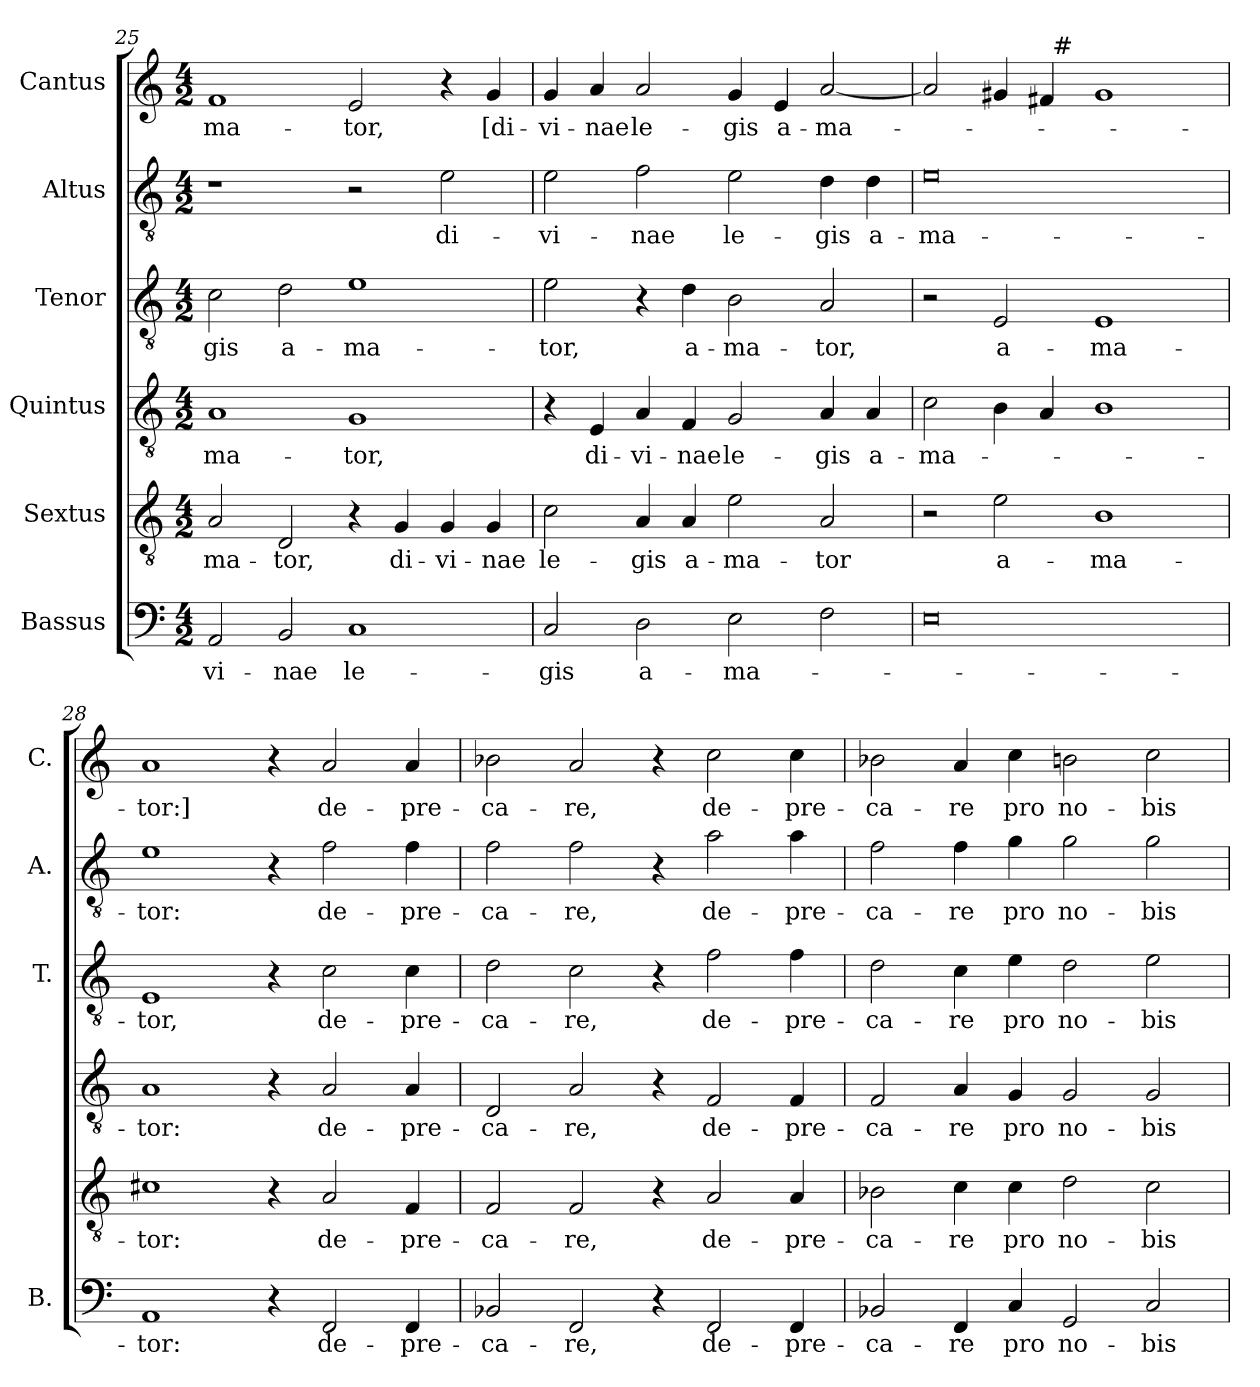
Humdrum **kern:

**kern	**text	**kern	**text	**kern	**text	**kern	**text	**kern	**text	**kern	**text
*part6	*part6	*part5	*part5	*part4	*part4	*part3	*part3	*part2	*part2	*part1	*part1
*staff6	*staff6	*staff5	*staff5	*staff4	*staff4	*staff3	*staff3	*staff2	*staff2	*staff1	*staff1
*I"Bassus	*	*I"Sextus	*	*I"Quintus	*	*I"Tenor	*	*I"Altus	*	*I"Cantus	*
*I'B.	*	*	*	*	*	*I'T.	*	*I'A.	*	*I'C.	*
*clefF4	*	*clefGv2	*	*clefGv2	*	*clefGv2	*	*clefGv2	*	*clefG2	*
*	*	*ITrd7c12	*	*ITrd7c12	*	*ITrd7c12	*	*ITrd7c12	*	*	*
*k[]	*	*k[]	*	*k[]	*	*k[]	*	*k[]	*	*k[]	*
*a:	*	*a:	*	*a:	*	*a:	*	*a:	*	*a:	*
*M4/2	*	*M4/2	*	*M4/2	*	*M4/2	*	*M4/2	*	*M4/2	*
=25	=25	=25	=25	=25	=25	=25	=25	=25	=25	=25	=25
!	!LO:LY:b	!	!LO:LY:b	!	!LO:LY:b	!	!LO:LY:b	!	!	!	!LO:LY:b
2AA/	-vi-	2AA/	-ma-	1AA	-ma-	2C\	-gis	1r	.	1f	-ma-
!	!LO:LY:b	!	!LO:LY:b	!	!	!	!LO:LY:b	!	!	!	!
2BB/	-nae	2DD/	-tor,	.	.	2D\	a-	.	.	.	.
!	!LO:LY:b	!	!	!	!LO:LY:b	!	!LO:LY:b	!	!	!	!LO:LY:b
1C	le-	4r	.	1GG	-tor,	1E	-ma-	2r	.	2e/	-tor,
!	!	!	!LO:LY:b	!	!	!	!	!	!	!	!
.	.	4GG/	di-	.	.	.	.	.	.	.	.
!	!	!	!LO:LY:b	!	!	!	!	!	!LO:LY:b	!	!
.	.	4GG/	-vi-	.	.	.	.	2E\	di-	4r	.
!	!	!	!LO:LY:b	!	!	!	!	!	!	!	!LO:LY:b
.	.	4GG/	-nae	.	.	.	.	.	.	4g/	[di-
!!LO:LB:g=z
=26	=26	=26	=26	=26	=26	=26	=26	=26	=26	=26	=26
!	!LO:LY:b	!	!LO:LY:b	!	!	!	!LO:LY:b	!	!LO:LY:b	!	!LO:LY:b
2C/	-gis	2C\	le-	4r	.	2E\	-tor,	2E\	-vi-	4g/	-vi-
!	!	!	!	!	!LO:LY:b	!	!	!	!	!	!LO:LY:b
.	.	.	.	4EE/	di-	.	.	.	.	4a/	-nae
!	!LO:LY:b	!	!LO:LY:b	!	!LO:LY:b	!	!	!	!LO:LY:b	!	!LO:LY:b
2D\	a-	4AA/	-gis	4AA/	-vi-	4r	.	2F\	-nae	2a/	le-
!	!	!	!LO:LY:b	!	!LO:LY:b	!	!LO:LY:b	!	!	!	!
.	.	4AA/	a-	4FF/	-nae	4D\	a-	.	.	.	.
!	!LO:LY:b	!	!LO:LY:b	!	!LO:LY:b	!	!LO:LY:b	!	!LO:LY:b	!	!LO:LY:b
2E\	-ma-	2E\	-ma-	2GG/	le-	2BB\	-ma-	2E\	le-	4g/	-gis
!	!	!	!	!	!	!	!	!	!	!	!LO:LY:b
.	.	.	.	.	.	.	.	.	.	4e/	a-
!	!	!	!LO:LY:b	!	!LO:LY:b	!	!LO:LY:b	!	!LO:LY:b	!	!LO:LY:b
2F\	.	2AA/	-tor	4AA/	-gis	2AA/	-tor,	4D\	-gis	[<2a/	-ma-
!	!	!	!	!	!LO:LY:b	!	!	!	!LO:LY:b	!	!
.	.	.	.	4AA/	a-	.	.	4D\	a-	.	.
=27	=27	=27	=27	=27	=27	=27	=27	=27	=27	=27	=27
!	!	!	!	!	!LO:LY:b	!	!	!	!LO:LY:b	!	!
*	*	*	*	*	*	*	*	*	*	*^	*
0E	.	2r	.	2C\	-ma-	2r	.	0E	-ma-	2a/]	2ryy	.
!	!	!	!LO:LY:b	!	!	!	!LO:LY:b	!	!	!	!	!
.	.	2E\	a-	4BB\	.	2EE/	a-	.	.	4g#X/	4ryy	.
.	.	.	.	4AA/	.	.	.	.	.	4f#/	32ryy	.
!	!	!	!	!	!	!	!	!	!	!	!LO:TX:a:t=#	!
.	.	.	.	.	.	.	.	.	.	.	1ryy	.
!	!	!	!LO:LY:b	!	!	!	!LO:LY:b	!	!	!	!	!
.	.	1BB	-ma-	1BB	.	1EE	-ma-	.	.	1g#	.	.
.	.	.	.	.	.	.	.	.	.	.	8..ryy	.
=28	=28	=28	=28	=28	=28	=28	=28	=28	=28	=28	=28	=28
!	!LO:LY:b	!	!LO:LY:b	!	!LO:LY:b	!	!LO:LY:b	!	!LO:LY:b	!	!	!LO:LY:b
*	*	*	*	*	*	*	*	*	*	*v	*v	*
1AA	-tor:	1C#X	-tor:	1AA	-tor:	1EE	-tor,	1E	-tor:	1a	-tor:]
4r	.	4r	.	4r	.	4r	.	4r	.	4r	.
!	!LO:LY:b	!	!LO:LY:b	!	!LO:LY:b	!	!LO:LY:b	!	!LO:LY:b	!	!LO:LY:b
2FF/	de-	2AA/	de-	2AA/	de-	2C\	de-	2F\	de-	2a/	de-
!	!LO:LY:b	!	!LO:LY:b	!	!LO:LY:b	!	!LO:LY:b	!	!LO:LY:b	!	!LO:LY:b
4FF/	-pre-	4FF/	-pre-	4AA/	-pre-	4C\	-pre-	4F\	-pre-	4a/	-pre-
=29	=29	=29	=29	=29	=29	=29	=29	=29	=29	=29	=29
!	!LO:LY:b	!	!LO:LY:b	!	!LO:LY:b	!	!LO:LY:b	!	!LO:LY:b	!	!LO:LY:b
2BB-X/	-ca-	2FF/	-ca-	2DD/	-ca-	2D\	-ca-	2F\	-ca-	2b-X\	-ca-
!	!LO:LY:b	!	!LO:LY:b	!	!LO:LY:b	!	!LO:LY:b	!	!LO:LY:b	!	!LO:LY:b
2FF/	-re,	2FF/	-re,	2AA/	-re,	2C\	-re,	2F\	-re,	2a/	-re,
4r	.	4r	.	4r	.	4r	.	4r	.	4r	.
!	!LO:LY:b	!	!LO:LY:b	!	!LO:LY:b	!	!LO:LY:b	!	!LO:LY:b	!	!LO:LY:b
2FF/	de-	2AA/	de-	2FF/	de-	2F\	de-	2A\	de-	2cc\	de-
!	!LO:LY:b	!	!LO:LY:b	!	!LO:LY:b	!	!LO:LY:b	!	!LO:LY:b	!	!LO:LY:b
4FF/	-pre-	4AA/	-pre-	4FF/	-pre-	4F\	-pre-	4A\	-pre-	4cc\	-pre-
!!LO:PB:g=z
=30	=30	=30	=30	=30	=30	=30	=30	=30	=30	=30	=30
!	!LO:LY:b	!	!LO:LY:b	!	!LO:LY:b	!	!LO:LY:b	!	!LO:LY:b	!	!LO:LY:b
2BB-X/	-ca-	2BB-X\	-ca-	2FF/	-ca-	2D\	-ca-	2F\	-ca-	2b-X\	-ca-
!	!LO:LY:b	!	!LO:LY:b	!	!LO:LY:b	!	!LO:LY:b	!	!LO:LY:b	!	!LO:LY:b
4FF/	-re	4C\	-re	4AA/	-re	4C\	-re	4F\	-re	4a/	-re
!	!LO:LY:b	!	!LO:LY:b	!	!LO:LY:b	!	!LO:LY:b	!	!LO:LY:b	!	!LO:LY:b
4C/	pro	4C\	pro	4GG/	pro	4E\	pro	4G\	pro	4cc\	pro
!	!LO:LY:b	!	!LO:LY:b	!	!LO:LY:b	!	!LO:LY:b	!	!LO:LY:b	!	!LO:LY:b
2GG/	no-	2D\	no-	2GG/	no-	2D\	no-	2G\	no-	2bn\	no-
!	!LO:LY:b	!	!LO:LY:b	!	!LO:LY:b	!	!LO:LY:b	!	!LO:LY:b	!	!LO:LY:b
2C/	-bis	2C\	-bis	2GG/	-bis	2E\	-bis	2G\	-bis	2cc\	-bis
=	=	=	=	=	=	=	=	=	=	=	=
*-	*-	*-	*-	*-	*-	*-	*-	*-	*-	*-	*-
